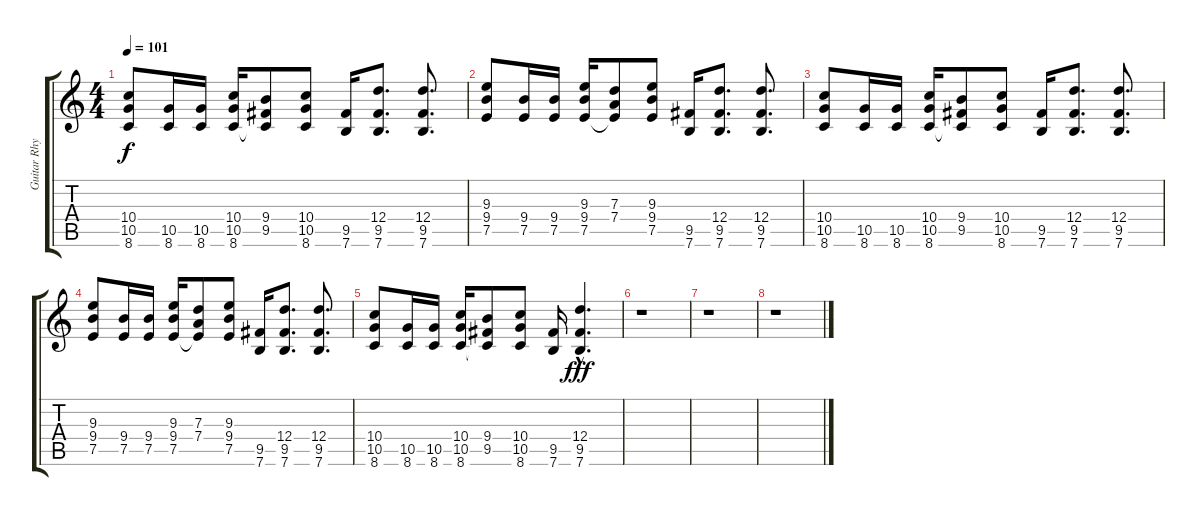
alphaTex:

\track ("Guitar Rhythm" "Guitar Rhy") {instrument distortionguitar}
\staff {score tabs}
\tuning (E4 B3 G3 D3 A2 E2) {hide}
\ts (4 4)
\tempo 101
\clef g2
\ks c
(10.4 10.5 8.6).8{dy f} (10.5 8.6).16 (10.5 8.6).16 (10.4 10.5 8.6).16 (9.4 9.5 8.6{t}).8 (10.4 10.5 8.6).8 (9.5 7.6).16 (12.4 9.5 7.6).8{d} (12.4 9.5 7.6).8{d} |
(9.3 9.4 7.5).8 (9.4 7.5).16 (9.4 7.5).16 (9.3 9.4 7.5).16 (7.3 7.4 7.5{t}).8 (9.3 9.4 7.5).8 (9.5 7.6).16 (12.4 9.5 7.6).8{d} (12.4 9.5 7.6).8{d} |
(10.4 10.5 8.6).8 (10.5 8.6).16 (10.5 8.6).16 (10.4 10.5 8.6).16 (9.4 9.5 8.6{t}).8 (10.4 10.5 8.6).8 (9.5 7.6).16 (12.4 9.5 7.6).8{d} (12.4 9.5 7.6).8{d} |
(9.3 9.4 7.5).8 (9.4 7.5).16 (9.4 7.5).16 (9.3 9.4 7.5).16 (7.3 7.4 7.5{t}).8 (9.3 9.4 7.5).8 (9.5 7.6).16 (12.4 9.5 7.6).8{d} (12.4 9.5 7.6).8{d} |
(10.4 10.5 8.6).8 (10.5 8.6).16 (10.5 8.6).16 (10.4 10.5 8.6).16 (9.4 9.5 8.6{t}).8 (10.4 10.5 8.6).8 (9.5 7.6).16 (12.4{hac} 9.5{hac} 7.6{hac}).4{d dy fff} |
r.1 |
r.1 |
r.1
